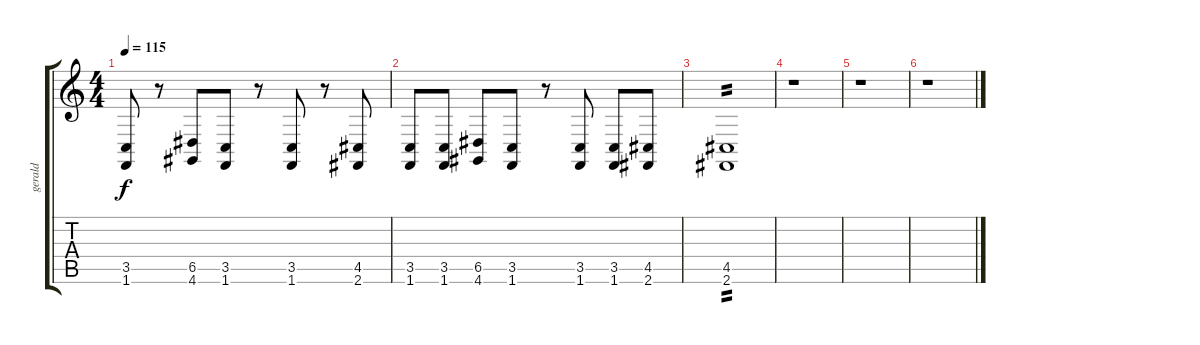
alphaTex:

\track ("gerald" "gerald") {instrument melodictom}
\staff {score tabs}
\tuning (E4 B3 G3 D3 A2 E2) {hide}
\ts (4 4)
\tempo 115
\clef g2
\ks c
(3.5 1.6).8{dy f} r.8 (6.5 4.6).8 (3.5 1.6).8 r.8 (3.5 1.6).8 r.8 (4.5 2.6).8 |
(3.5 1.6).8 (3.5 1.6).8 (6.5 4.6).8 (3.5 1.6).8 r.8 (3.5 1.6).8 (3.5 1.6).8 (4.5 2.6).8 |
(4.5 2.6).1{tp 2} |
r.1 |
r.1 |
r.1
